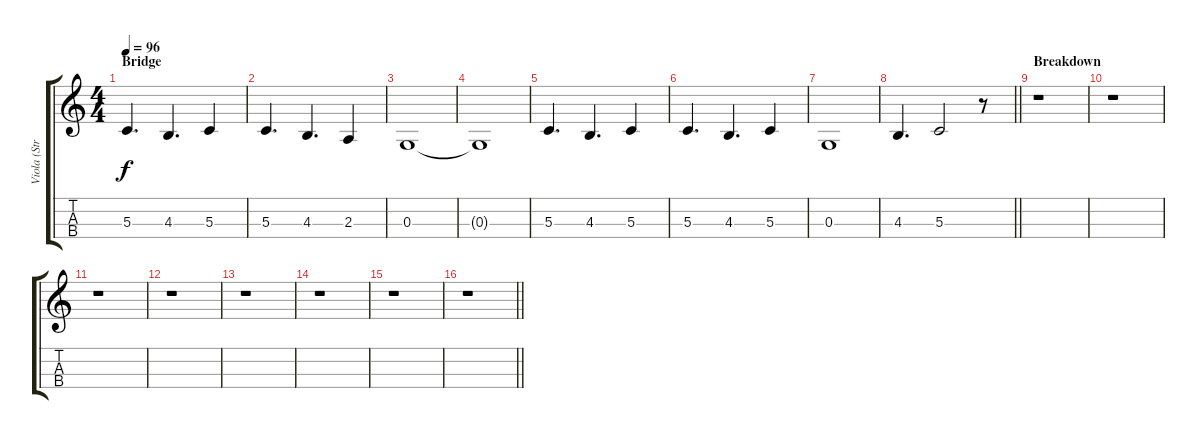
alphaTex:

\track ("Viola (Strings)" "Viola (Str") {instrument stringensemble1}
\staff {score tabs}
\tuning (A4 D4 G3 C3) {hide}
\ts (4 4)
\section ("" "Bridge")
\tempo 96
\clef g2
\ks c
5.3.4{d dy f} 4.3.4{d} 5.3.4 |
5.3.4{d} 4.3.4{d} 2.3.4 |
0.3.1 |
0.3{t}.1 |
5.3.4{d} 4.3.4{d} 5.3.4 |
5.3.4{d} 4.3.4{d} 5.3.4 |
0.3.1 |
\barLineRight lightlight
4.3.4{d} 5.3.2 r.8 |
\section ("" "Breakdown")
r.1 |
r.1 |
r.1 |
r.1 |
r.1 |
r.1 |
r.1 |
\barLineRight lightlight
r.1
